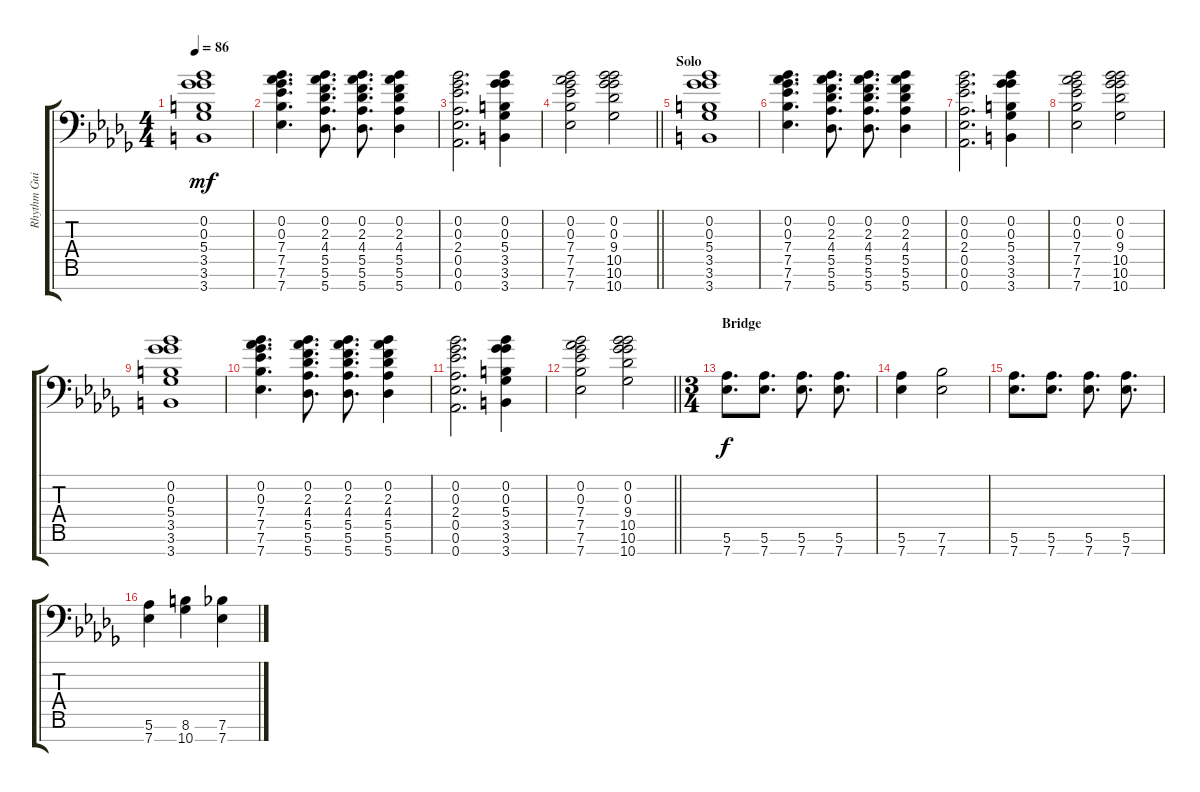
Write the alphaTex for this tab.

\track ("Rhythm Guitar 1" "Rhythm Gui") {instrument distortionguitar}
\staff {score tabs}
\tuning (Eb4 Bb3 Gb3 Db3 Ab2 Eb2 Ab1) {hide}
\ts (4 4)
\tempo 86
\clef f4
\ks bbminor
(0.2 0.3 5.4 3.5 3.6 3.7).1{dy mf} |
(0.2 0.3 7.4 7.5 7.6 7.7).4{d} (0.2 2.3 4.4 5.5 5.6 5.7).8{d} (0.2 2.3 4.4 5.5 5.6 5.7).8{d} (0.2 2.3 4.4 5.5 5.6 5.7).4 |
(0.2 0.3 2.4 0.5 0.6 0.7).2{d} (0.2 0.3 5.4 3.5 3.6 3.7).4 |
\barLineRight lightlight
(0.2 0.3 7.4 7.5 7.6 7.7).2 (0.2 0.3 9.4 10.5 10.6 10.7).2 |
\section ("" "Solo")
(0.2 0.3 5.4 3.5 3.6 3.7).1 |
(0.2 0.3 7.4 7.5 7.6 7.7).4{d} (0.2 2.3 4.4 5.5 5.6 5.7).8{d} (0.2 2.3 4.4 5.5 5.6 5.7).8{d} (0.2 2.3 4.4 5.5 5.6 5.7).4 |
(0.2 0.3 2.4 0.5 0.6 0.7).2{d} (0.2 0.3 5.4 3.5 3.6 3.7).4 |
(0.2 0.3 7.4 7.5 7.6 7.7).2 (0.2 0.3 9.4 10.5 10.6 10.7).2 |
(0.2 0.3 5.4 3.5 3.6 3.7).1 |
(0.2 0.3 7.4 7.5 7.6 7.7).4{d} (0.2 2.3 4.4 5.5 5.6 5.7).8{d} (0.2 2.3 4.4 5.5 5.6 5.7).8{d} (0.2 2.3 4.4 5.5 5.6 5.7).4 |
(0.2 0.3 2.4 0.5 0.6 0.7).2{d} (0.2 0.3 5.4 3.5 3.6 3.7).4 |
\barLineRight lightlight
(0.2 0.3 7.4 7.5 7.6 7.7).2 (0.2 0.3 9.4 10.5 10.6 10.7).2 |
\ts (3 4)
\section ("" "Bridge")
(5.6 7.7).8{d dy f volume 12} (5.6 7.7).8{d} (5.6 7.7).8{d} (5.6 7.7).8{d} |
(5.6 7.7).4 (7.6 7.7).2 |
(5.6 7.7).8{d} (5.6 7.7).8{d} (5.6 7.7).8{d} (5.6 7.7).8{d} |
(5.6 7.7).4 (8.6 10.7).4 (7.6 7.7).4
